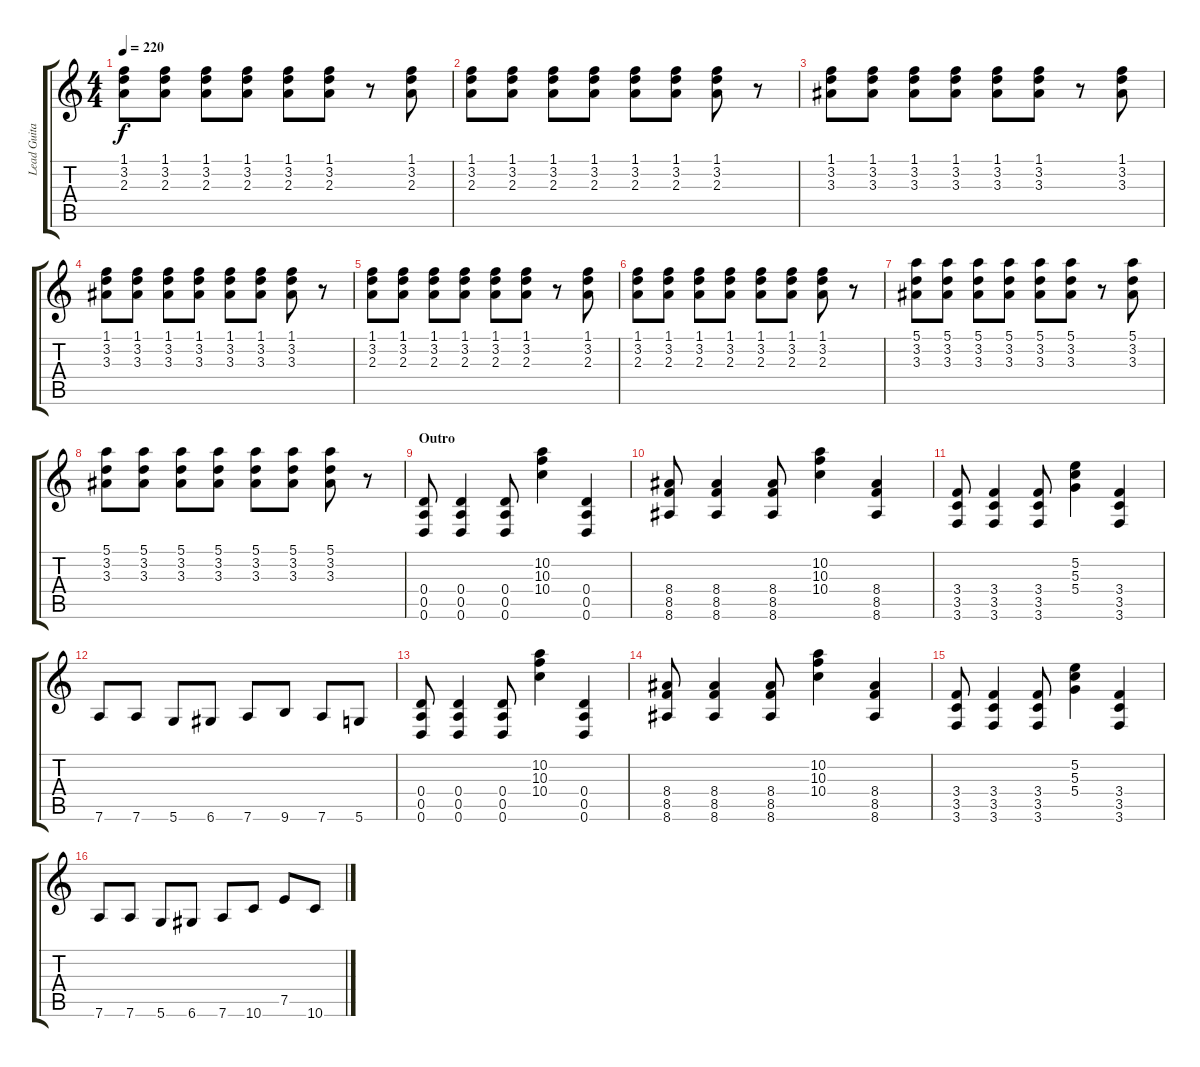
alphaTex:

\track ("Lead Guitar" "Lead Guita") {instrument overdrivenguitar}
\staff {score tabs}
\tuning (E4 B3 G3 D3 A2 D2) {hide}
\ts (4 4)
\tempo 220
\clef g2
\ks c
(1.1 3.2 2.3).8{dy f} (1.1 3.2 2.3).8 (1.1 3.2 2.3).8 (1.1 3.2 2.3).8 (1.1 3.2 2.3).8 (1.1 3.2 2.3).8 r.8 (1.1 3.2 2.3).8 |
(1.1 3.2 2.3).8 (1.1 3.2 2.3).8 (1.1 3.2 2.3).8 (1.1 3.2 2.3).8 (1.1 3.2 2.3).8 (1.1 3.2 2.3).8 (1.1 3.2 2.3).8 r.8 |
(1.1 3.2 3.3).8 (1.1 3.2 3.3).8 (1.1 3.2 3.3).8 (1.1 3.2 3.3).8 (1.1 3.2 3.3).8 (1.1 3.2 3.3).8 r.8 (1.1 3.2 3.3).8 |
(1.1 3.2 3.3).8 (1.1 3.2 3.3).8 (1.1 3.2 3.3).8 (1.1 3.2 3.3).8 (1.1 3.2 3.3).8 (1.1 3.2 3.3).8 (1.1 3.2 3.3).8 r.8 |
(1.1 3.2 2.3).8 (1.1 3.2 2.3).8 (1.1 3.2 2.3).8 (1.1 3.2 2.3).8 (1.1 3.2 2.3).8 (1.1 3.2 2.3).8 r.8 (1.1 3.2 2.3).8 |
(1.1 3.2 2.3).8 (1.1 3.2 2.3).8 (1.1 3.2 2.3).8 (1.1 3.2 2.3).8 (1.1 3.2 2.3).8 (1.1 3.2 2.3).8 (1.1 3.2 2.3).8 r.8 |
(5.1 3.2 3.3).8 (5.1 3.2 3.3).8 (5.1 3.2 3.3).8 (5.1 3.2 3.3).8 (5.1 3.2 3.3).8 (5.1 3.2 3.3).8 r.8 (5.1 3.2 3.3).8 |
(5.1 3.2 3.3).8 (5.1 3.2 3.3).8 (5.1 3.2 3.3).8 (5.1 3.2 3.3).8 (5.1 3.2 3.3).8 (5.1 3.2 3.3).8 (5.1 3.2 3.3).8 r.8 |
\section ("" "Outro")
(0.4 0.5 0.6).8 (0.4 0.5 0.6).4 (0.4 0.5 0.6).8 (10.2 10.3 10.4).4 (0.4 0.5 0.6).4 |
(8.4 8.5 8.6).8 (8.4 8.5 8.6).4 (8.4 8.5 8.6).8 (10.2 10.3 10.4).4 (8.4 8.5 8.6).4 |
(3.4 3.5 3.6).8 (3.4 3.5 3.6).4 (3.4 3.5 3.6).8 (5.2 5.3 5.4).4 (3.4 3.5 3.6).4 |
7.6.8 7.6.8 5.6.8 6.6.8 7.6.8 9.6.8 7.6.8 5.6.8 |
(0.4 0.5 0.6).8 (0.4 0.5 0.6).4 (0.4 0.5 0.6).8 (10.2 10.3 10.4).4 (0.4 0.5 0.6).4 |
(8.4 8.5 8.6).8 (8.4 8.5 8.6).4 (8.4 8.5 8.6).8 (10.2 10.3 10.4).4 (8.4 8.5 8.6).4 |
(3.4 3.5 3.6).8 (3.4 3.5 3.6).4 (3.4 3.5 3.6).8 (5.2 5.3 5.4).4 (3.4 3.5 3.6).4 |
7.6.8 7.6.8 5.6.8 6.6.8 7.6.8 10.6.8 7.5.8 10.6.8
